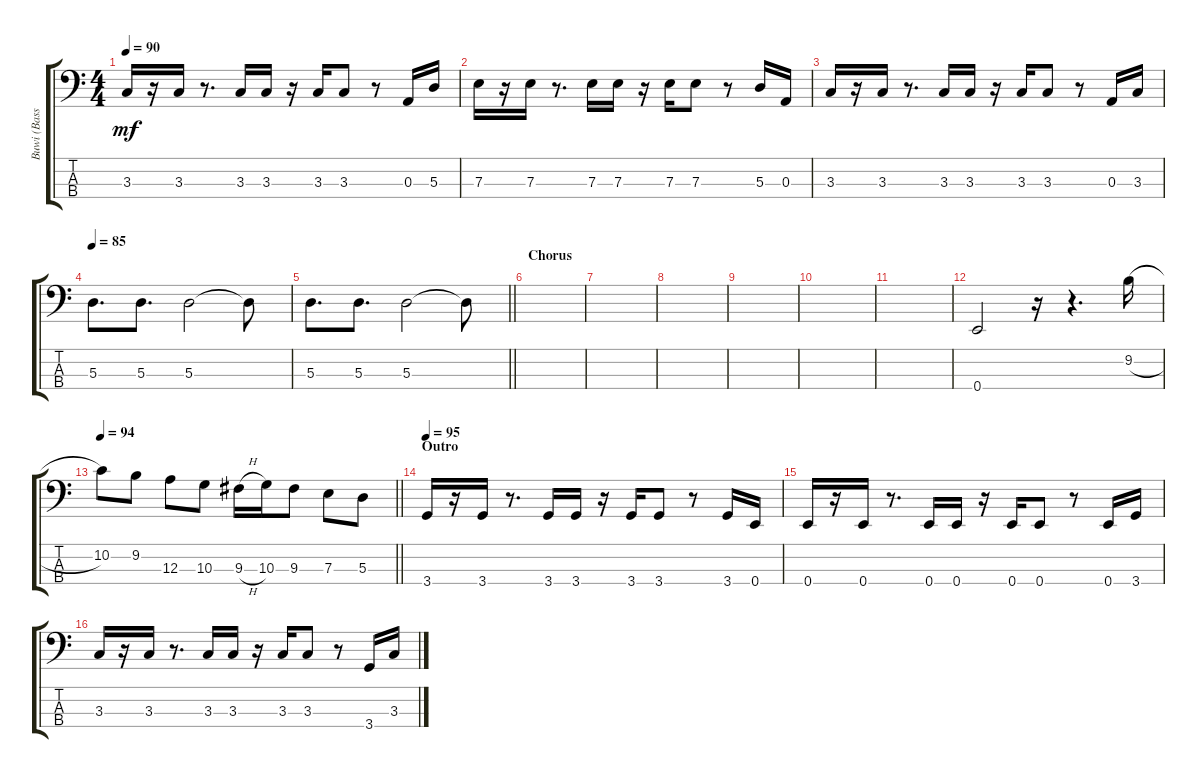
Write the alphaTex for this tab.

\track ("Buwi (Bass)" "Buwi (Bass") {instrument electricbassfinger}
\staff {score tabs}
\tuning (G2 D2 A1 E1) {hide}
\ts (4 4)
\tempo 90
\clef f4
\ks c
3.3.16{dy mf} r.16 3.3.16 r.8{d} 3.3.16 3.3.16 r.16 3.3.16 3.3.8 r.8 0.3.16 5.3.16 |
7.3.16 r.16 7.3.16 r.8{d} 7.3.16 7.3.16 r.16 7.3.16 7.3.8 r.8 5.3.16 0.3.16 |
3.3.16 r.16 3.3.16 r.8{d} 3.3.16 3.3.16 r.16 3.3.16 3.3.8 r.8 0.3.16 3.3.16 |
\tempo 85
5.3.8{d} 5.3.8{d} 5.3.2 5.3{t}.8 |
\barLineRight lightlight
5.3.8{d} 5.3.8{d} 5.3.2 5.3{t}.8 |
\section ("" "Chorus")
|
|
|
|
|
|
0.4.2 r.16 r.4{d} 9.2{h}.16 |
\tempo 94
\barLineRight lightlight
10.2.8 9.2.8 12.3.8 10.3.8 9.3{h}.16 10.3.16 9.3.8 7.3.8 5.3.8 |
\section ("" "Outro")
\tempo 95
3.4.16{volume 16} r.16 3.4.16 r.8{d} 3.4.16 3.4.16 r.16 3.4.16 3.4.8 r.8 3.4.16 0.4.16 |
0.4.16 r.16 0.4.16 r.8{d} 0.4.16 0.4.16 r.16 0.4.16 0.4.8 r.8 0.4.16 3.4.16 |
3.3.16 r.16 3.3.16 r.8{d} 3.3.16 3.3.16 r.16 3.3.16 3.3.8 r.8 3.4.16 3.3.16
